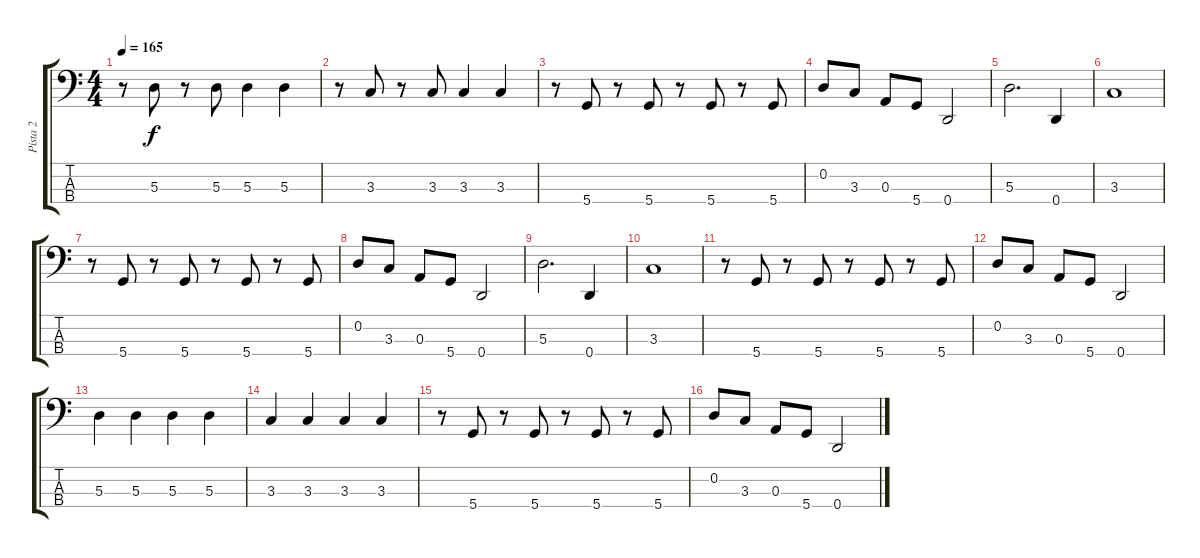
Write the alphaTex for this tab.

\track ("Pista 2" "Pista 2") {instrument electricbassfinger}
\staff {score tabs}
\tuning (G2 D2 A1 D1) {hide}
\ts (4 4)
\tempo 165
\clef f4
\ks c
r.8{dy f} 5.3.8 r.8 5.3.8 5.3.4 5.3.4 |
r.8 3.3.8 r.8 3.3.8 3.3.4 3.3.4 |
r.8 5.4.8 r.8 5.4.8 r.8 5.4.8 r.8 5.4.8 |
0.2.8 3.3.8 0.3.8 5.4.8 0.4.2 |
5.3.2{d} 0.4.4 |
3.3.1 |
r.8 5.4.8 r.8 5.4.8 r.8 5.4.8 r.8 5.4.8 |
0.2.8 3.3.8 0.3.8 5.4.8 0.4.2 |
5.3.2{d} 0.4.4 |
3.3.1 |
r.8 5.4.8 r.8 5.4.8 r.8 5.4.8 r.8 5.4.8 |
0.2.8 3.3.8 0.3.8 5.4.8 0.4.2 |
5.3.4 5.3.4 5.3.4 5.3.4 |
3.3.4 3.3.4 3.3.4 3.3.4 |
r.8 5.4.8 r.8 5.4.8 r.8 5.4.8 r.8 5.4.8 |
0.2.8 3.3.8 0.3.8 5.4.8 0.4.2
